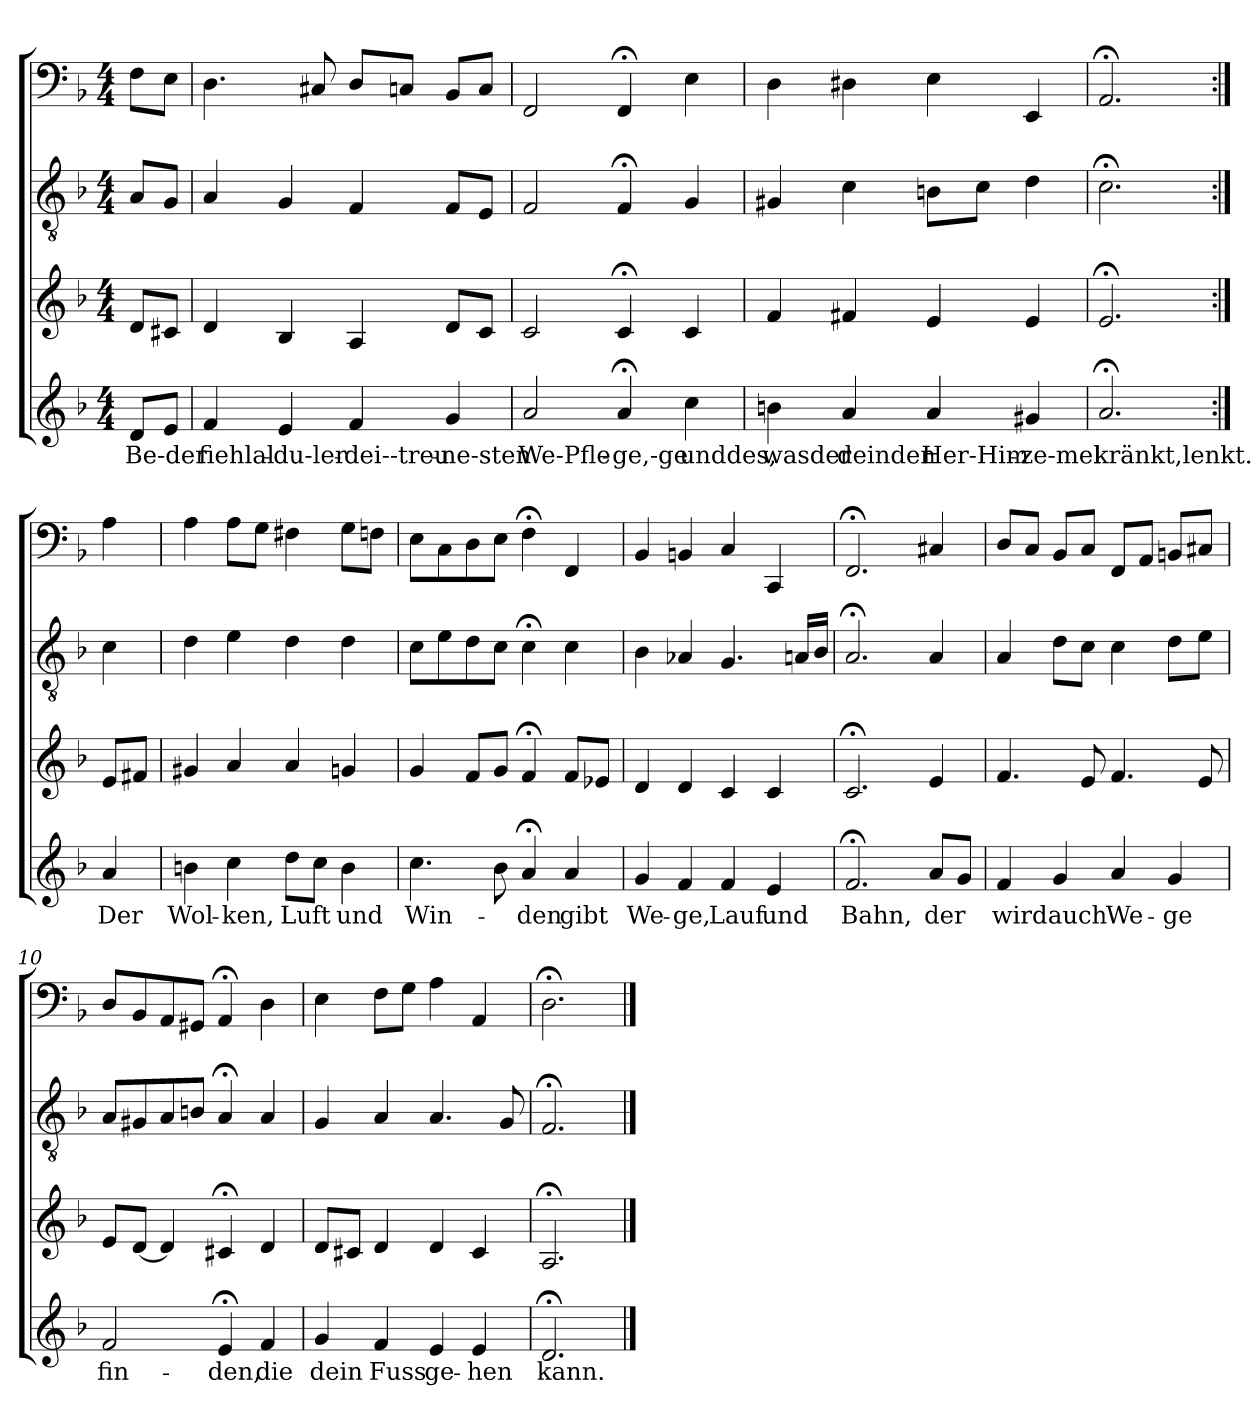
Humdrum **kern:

**kern	**text	**kern	**kern	**kern
*part4	*part4	*part3	*part2	*part1
*staff4	*staff4	*staff3	*staff2	*staff1
*clefG2	*	*clefG2	*clefGv2	*clefF4
*k[b-]	*	*k[b-]	*k[b-]	*k[b-]
*d:	*	*d:	*d:	*d:
*M4/4	*	*M4/4	*M4/4	*M4/4
=	=	=	=	=
8d/L	Be-der	8d/L	8A/L	8F\L
8e/J	.	8c#X/J	8G/J	8E\J
=1	=1	=1	=1	=1
4f/	-fiehlal-	4d/	4A/	4.D\
4e/	du-ler-	4B-/	4G/	.
.	.	.	.	8C#X/
4f/	dei--treu-	4A/	4F/	8D/L
.	.	.	.	8Cn/J
4g/	-ne-sten	8d/L	8F/L	8BB-/L
.	.	8c/J	8E/J	8C/J
=2	=2	=2	=2	=2
2a/	We-Pfle-	2c/	2F/	2FF/
4a;</	-ge,-ge	4c;</	4F;</	4FF;</
4cc\	unddes,	4c/	4G/	4E\
=3	=3	=3	=3	=3
4bn\	wasder	4f/	4G#X/	4D\
4a/	deinden	4f#X/	4c\	4D#X\
4a/	Her-Him-	4e/	8Bn\L	4E\
.	.	.	8c\J	.
4g#X/	-ze-mel	4e/	4d\	4EE/
=4	=4	=4	=4	=4
2.a;</	kränkt,lenkt.	2.e;</	2.c;<\	2.AA;</
=:|!	=:|!	=:|!	=:|!	=:|!
4a/	Der	8e/L	4c\	4A\
.	.	8f#X/J	.	.
=5	=5	=5	=5	=5
4bn\	Wol-	4g#X/	4d\	4A\
4cc\	-ken,	4a/	4e\	8A\L
.	.	.	.	8G\J
8dd\L	Luft	4a/	4d\	4F#X\
8cc\J	.	.	.	.
4b\	und	4gn/	4d\	8G\L
.	.	.	.	8Fn\J
=6	=6	=6	=6	=6
4.cc\	Win-	4g/	8c\L	8E\L
.	.	.	8e\	8C\
.	.	8f/L	8d\	8D\
8b-\	.	8g/J	8c\J	8E\J
4a;</	-den	4f;</	4c;<\	4F;<\
4a/	gibt	8f/L	4c\	4FF/
.	.	8e-X/J	.	.
=7	=7	=7	=7	=7
4g/	We-	4d/	4B-\	4BB-/
4f/	-ge,	4d/	4A-X/	4BBn/
4f/	Lauf	4c/	4.G/	4C/
4e/	und	4c/	.	4CC/
.	.	.	16An/LL	.
.	.	.	16B-/JJ	.
=8	=8	=8	=8	=8
2.f;</	Bahn,	2.c;</	2.A;</	2.FF;</
8a/L	der	4e/	4A/	4C#X/
8g/J	.	.	.	.
=9	=9	=9	=9	=9
4f/	wird	4.f/	4A/	8D/L
.	.	.	.	8C/J
4g/	auch	.	8d\L	8BB-/L
.	.	8e/	8c\J	8C/J
4a/	We-	4.f/	4c\	8FF/L
.	.	.	.	8AA/J
4g/	-ge	.	8d\L	8BBn/L
.	.	8e/	8e\J	8C#X/J
=10	=10	=10	=10	=10
2f/	fin-	8e/L	8A/L	8D/L
.	.	[8d/J	8G#X/	8BB-/
.	.	4d/]	8A/	8AA/
.	.	.	8Bn/J	8GG#X/J
4e;</	-den,	4c#X;</	4A;</	4AA;</
4f/	die	4d/	4A/	4D\
=11	=11	=11	=11	=11
4g/	dein	8d/L	4G/	4E\
.	.	8c#X/J	.	.
4f/	Fuss	4d/	4A/	8F\L
.	.	.	.	8G\J
4e/	ge-	4d/	4.A/	4A\
4e/	-hen	4c#/	.	4AA/
.	.	.	8G/	.
=12	=12	=12	=12	=12
2.d;</	kann.	2.A;</	2.F;</	2.D;<\
==	==	==	==	==
*-	*-	*-	*-	*-
